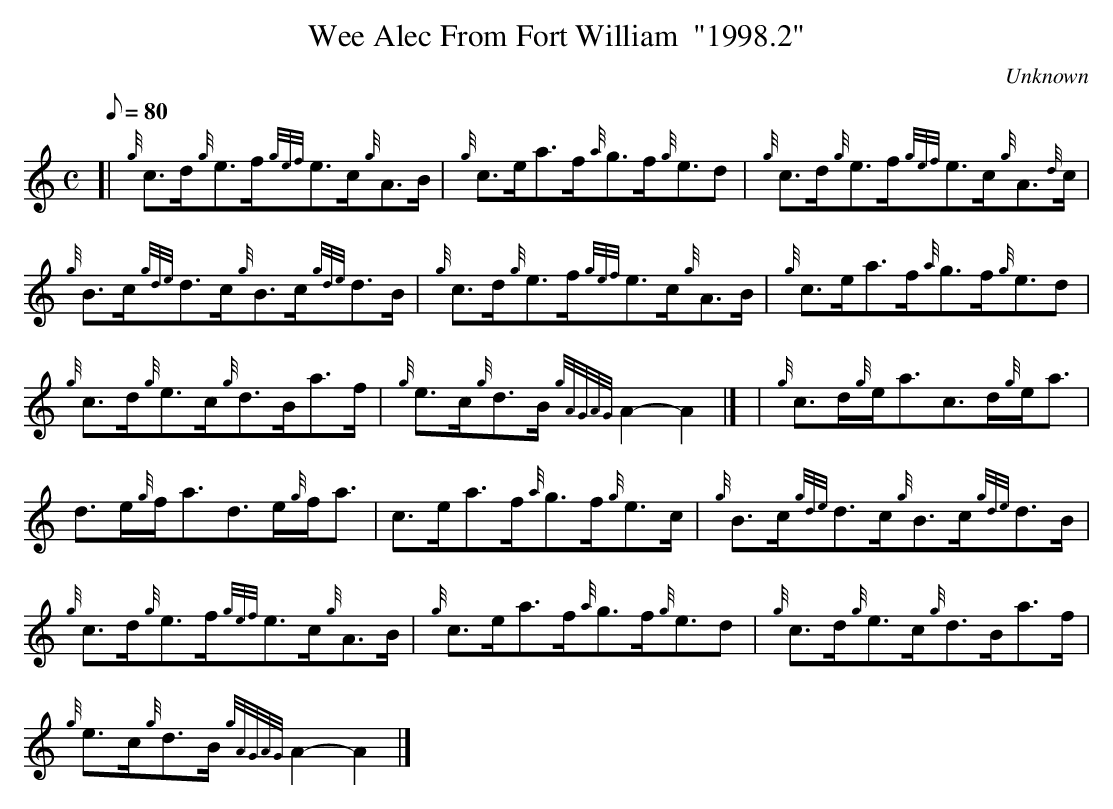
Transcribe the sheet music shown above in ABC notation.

X:1
T:Wee Alec From Fort William  "1998.2"
M:C
L:1/8
Q:80
C:Unknown
K:HP
[| {g}c3/2d/2{g}e3/2f/2{gef}e3/2c/2{g}A3/2B/2 | \
{g}c3/2e/2a3/2f/2{a}g3/2f/2{g}e3/2d | \
{g}c3/2d/2{g}e3/2f/2{gef}e3/2c/2{g}A3/2{d}c/2 |
{g}B3/2c/2{gde}d3/2c/2{g}B3/2c/2{gde}d3/2B/2 | \
{g}c3/2d/2{g}e3/2f/2{gef}e3/2c/2{g}A3/2B/2 | \
{g}c3/2e/2a3/2f/2{a}g3/2f/2{g}e3/2d |
{g}c3/2d/2{g}e3/2c/2{g}d3/2B/2a3/2f/2 | \
{g}e3/2c/2{g}d3/2B/2{gAGAG}A2-A2|] [ | \
{g}c3/2d/2{g}e/2a3/2c3/2d/2{g}e/2a3/2 |
d3/2e/2{g}f/2a3/2d3/2e/2{g}f/2a3/2 | \
c3/2e/2a3/2f/2{a}g3/2f/2{g}e3/2c/2 | \
{g}B3/2c/2{gde}d3/2c/2{g}B3/2c/2{gde}d3/2B/2 |
{g}c3/2d/2{g}e3/2f/2{gef}e3/2c/2{g}A3/2B/2 | \
{g}c3/2e/2a3/2f/2{a}g3/2f/2{g}e3/2d | \
{g}c3/2d/2{g}e3/2c/2{g}d3/2B/2a3/2f/2 |
{g}e3/2c/2{g}d3/2B/2{gAGAG}A2-A2|]
